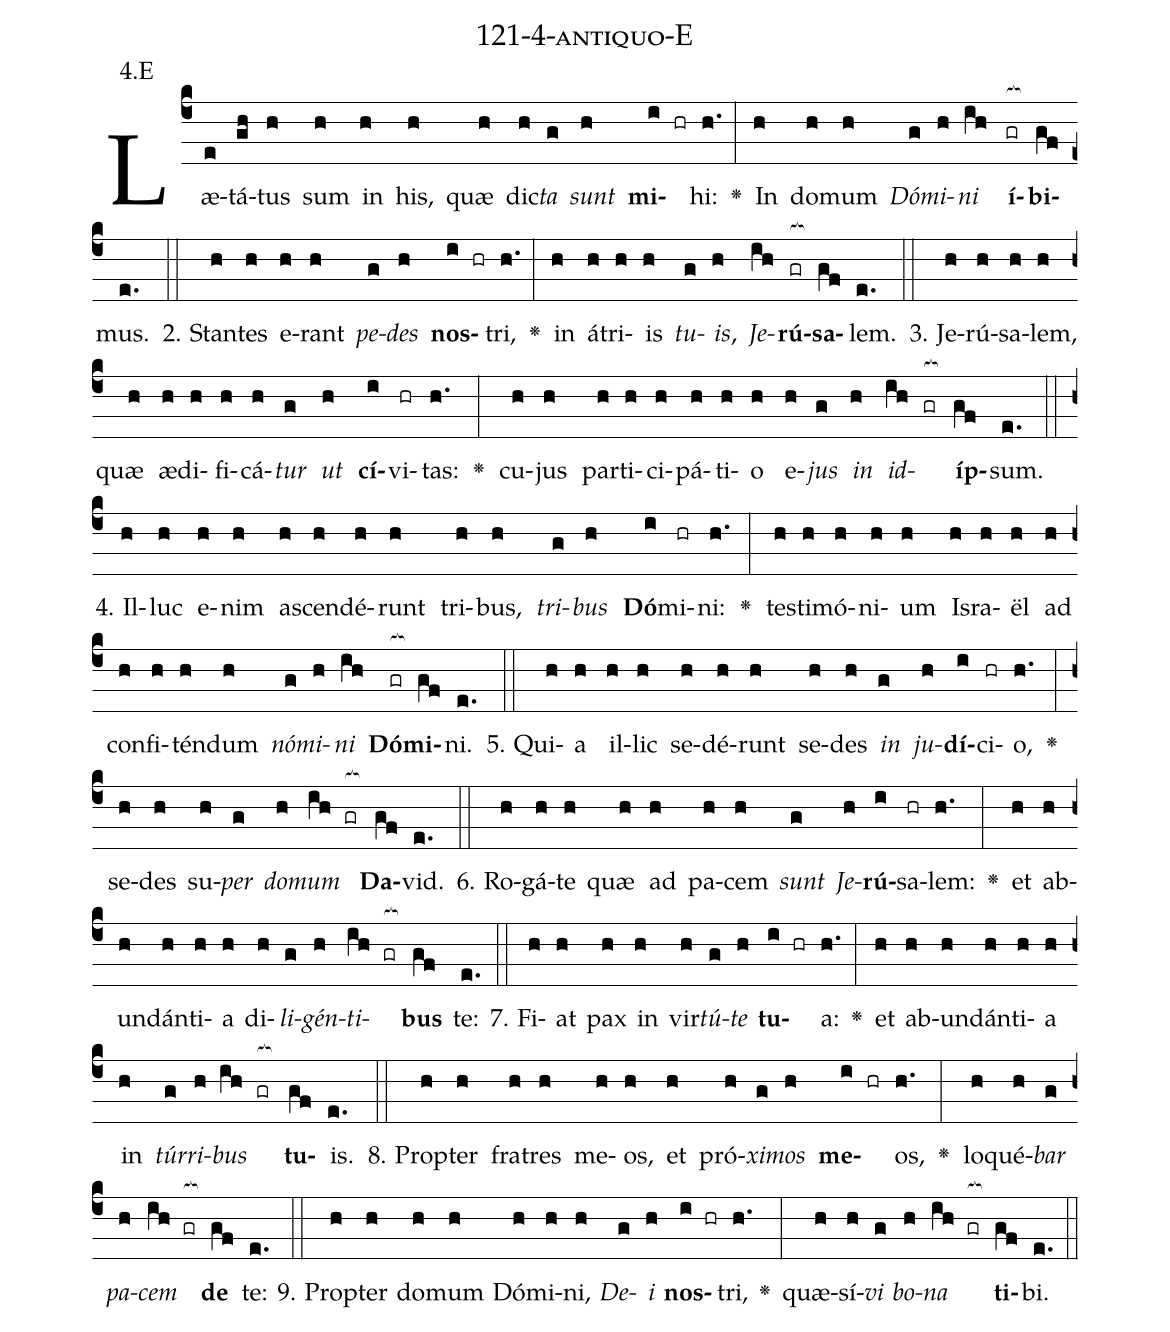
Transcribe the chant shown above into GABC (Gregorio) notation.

name: 121-4-antiquo-E;
annotation: 4.E;
%%
(c4)Læ(e)tá(gh)tus(h) sum(h) in(h) his,(h) quæ(h) dic(h)<i>ta</i>(g) <i>sunt</i>(h) <b>mi</b>(i hr)hi:(h.) <v>\greheightstar</v>(:) In(h) do(h)mum(h) <i>Dó</i>(g)<i>mi</i>(h)<i>ni</i>(ih) <b>í</b>(gr[ocb:1{])<b>bi</b>(gf[ocb:0}])mus.(e.) (::)
2. Stan(h)tes(h) e(h)rant(h) <i>pe</i>(g)<i>des</i>(h) <b>nos</b>(i hr)tri,(h.) <v>\greheightstar</v>(:) in(h) á(h)tri(h)is(h) <i>tu</i>(g)<i>is</i>,(h) <i>Je</i>(ih)<b>rú</b>(gr[ocb:1{])<b>sa</b>(gf[ocb:0}])lem.(e.) (::)
3. Je(h)rú(h)sa(h)lem,(h) quæ(h) æ(h)di(h)fi(h)cá(h)<i>tur</i>(g) <i>ut</i>(h) <b>cí</b>(i)vi(hr)tas:(h.) <v>\greheightstar</v>(:) cu(h)jus(h) par(h)ti(h)ci(h)pá(h)ti(h)o(h) e(h)<i>jus</i>(g) <i>in</i>(h) <i>id</i>(ih gr[ocb:1{])<b>íp</b>(gf[ocb:0}])sum.(e.) (::)
4. Il(h)luc(h) e(h)nim(h) a(h)scen(h)dé(h)runt(h) tri(h)bus,(h) <i>tri</i>(g)<i>bus</i>(h) <b>Dó</b>(i)mi(hr)ni:(h.) <v>\greheightstar</v>(:) tes(h)ti(h)mó(h)ni(h)um(h) Is(h)ra(h)ël(h) ad(h) con(h)fi(h)tén(h)dum(h) <i>nó</i>(g)<i>mi</i>(h)<i>ni</i>(ih) <b>Dó</b>(gr[ocb:1{])<b>mi</b>(gf[ocb:0}])ni.(e.) (::)
5. Qui(h)a(h) il(h)lic(h) se(h)dé(h)runt(h) se(h)des(h) <i>in</i>(g) <i>ju</i>(h)<b>dí</b>(i)ci(hr)o,(h.) <v>\greheightstar</v>(:) se(h)des(h) su(h)<i>per</i>(g) <i>do</i>(h)<i>mum</i>(ih gr[ocb:1{]) <b>Da</b>(gf[ocb:0}])vid.(e.) (::)
6. Ro(h)gá(h)te(h) quæ(h) ad(h) pa(h)cem(h) <i>sunt</i>(g) <i>Je</i>(h)<b>rú</b>(i)sa(hr)lem:(h.) <v>\greheightstar</v>(:) et(h) ab(h)un(h)dán(h)ti(h)a(h) di(h)<i>li</i>(g)<i>gén</i>(h)<i>ti</i>(ih gr[ocb:1{])<b>bus</b>(gf[ocb:0}]) te:(e.) (::)
7. Fi(h)at(h) pax(h) in(h) vir(h)<i>tú</i>(g)<i>te</i>(h) <b>tu</b>(i hr)a:(h.) <v>\greheightstar</v>(:) et(h) ab(h)un(h)dán(h)ti(h)a(h) in(h) <i>túr</i>(g)<i>ri</i>(h)<i>bus</i>(ih gr[ocb:1{]) <b>tu</b>(gf[ocb:0}])is.(e.) (::)
8. Prop(h)ter(h) fra(h)tres(h) me(h)os,(h) et(h) pró(h)<i>xi</i>(g)<i>mos</i>(h) <b>me</b>(i hr)os,(h.) <v>\greheightstar</v>(:) lo(h)qué(h)<i>bar</i>(g) <i>pa</i>(h)<i>cem</i>(ih gr[ocb:1{]) <b>de</b>(gf[ocb:0}]) te:(e.) (::)
9. Prop(h)ter(h) do(h)mum(h) Dó(h)mi(h)ni,(h) <i>De</i>(g)<i>i</i>(h) <b>nos</b>(i hr)tri,(h.) <v>\greheightstar</v>(:) quæ(h)sí(h)<i>vi</i>(g) <i>bo</i>(h)<i>na</i>(ih gr[ocb:1{]) <b>ti</b>(gf[ocb:0}])bi.(e.) (::)
